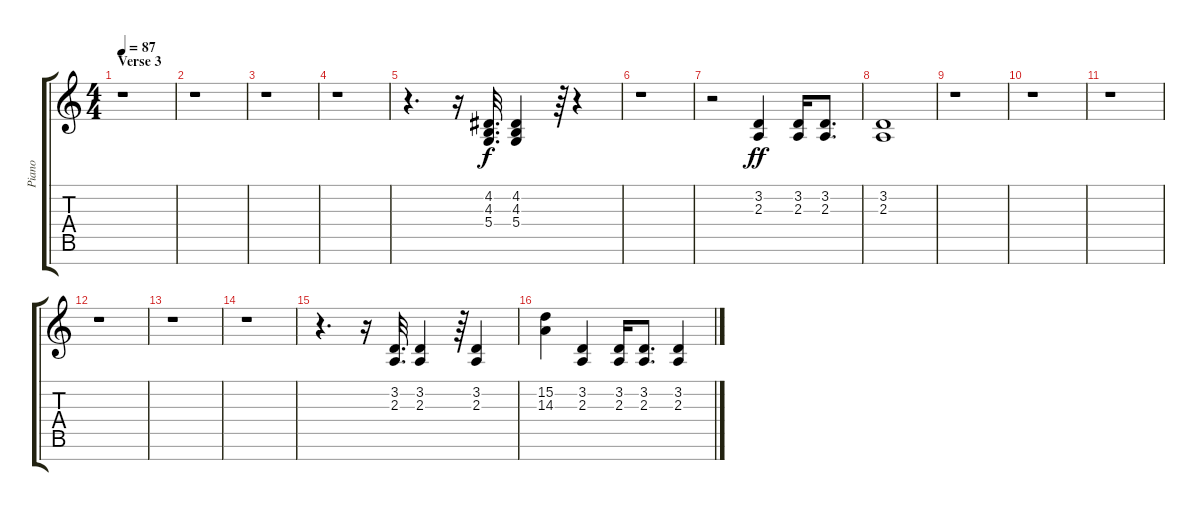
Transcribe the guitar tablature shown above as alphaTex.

\track ("Piano" "Piano") {instrument electricgrandpiano}
\staff {score tabs}
\tuning (E4 B3 G3 D3 A2 E2 B1) {hide}
\ts (4 4)
\section ("" "Verse 3")
\tempo 87
\clef g2
\ks c
r.1{dy ff} |
r.1 |
r.1 |
r.1 |
r.4{d} r.16 (4.2 4.3 5.4).32{d dy f} (4.2 4.3 5.4).4 r.64 r.4 |
r.1 |
r.2 (3.2 2.3).4{dy ff} (3.2 2.3).16 (3.2 2.3).8{d} |
(3.2 2.3).1 |
r.1 |
r.1 |
r.1 |
r.1 |
r.1 |
r.1 |
r.4{d} r.16 (3.2 2.3).32{d} (3.2 2.3).4 r.64 (3.2 2.3).4 |
(15.2 14.3).4 (3.2 2.3).4 (3.2 2.3).16 (3.2 2.3).8{d} (3.2 2.3).4
